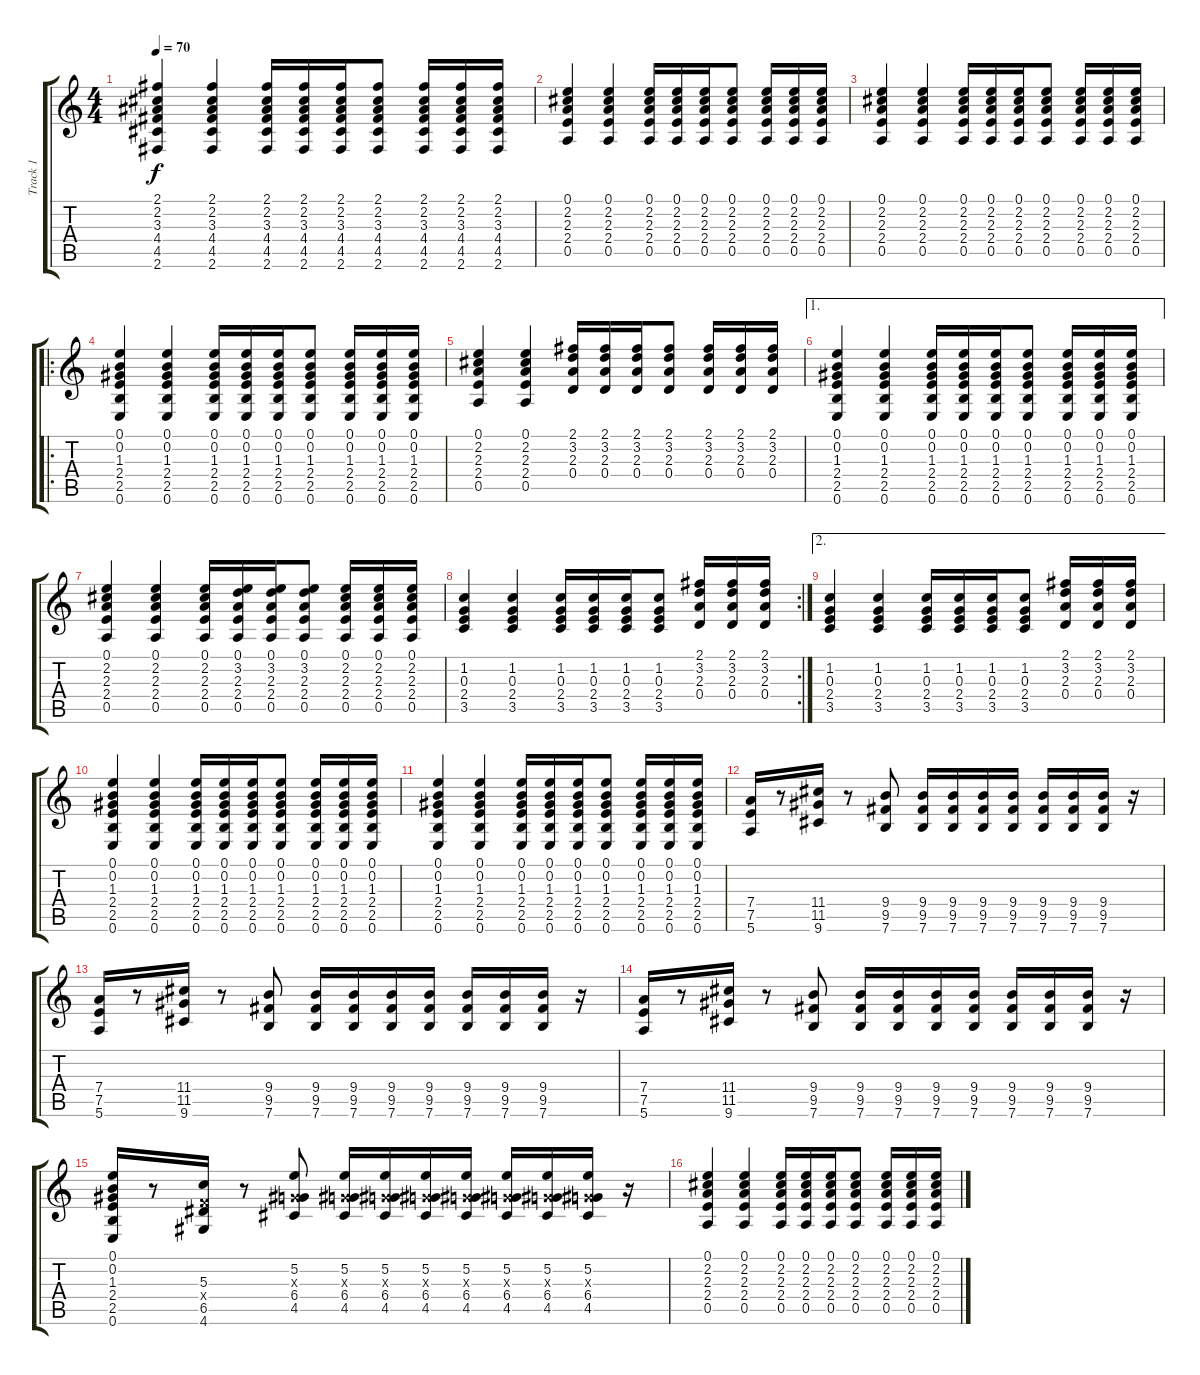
\track ("Track 1" "Track 1") {instrument acousticguitarsteel}
\staff {score tabs}
\tuning (E4 B3 G3 D3 A2 E2) {hide}
\ts (4 4)
\tempo 70
\clef g2
\ks c
(2.1 2.2 3.3 4.4 4.5 2.6).4{dy f} (2.1 2.2 3.3 4.4 4.5 2.6).4 (2.1 2.2 3.3 4.4 4.5 2.6).16 (2.1 2.2 3.3 4.4 4.5 2.6).16 (2.1 2.2 3.3 4.4 4.5 2.6).16 (2.1 2.2 3.3 4.4 4.5 2.6).8 (2.1 2.2 3.3 4.4 4.5 2.6).16 (2.1 2.2 3.3 4.4 4.5 2.6).16 (2.1 2.2 3.3 4.4 4.5 2.6).16 |
(0.1 2.2 2.3 2.4 0.5).4 (0.1 2.2 2.3 2.4 0.5).4 (0.1 2.2 2.3 2.4 0.5).16 (0.1 2.2 2.3 2.4 0.5).16 (0.1 2.2 2.3 2.4 0.5).16 (0.1 2.2 2.3 2.4 0.5).8 (0.1 2.2 2.3 2.4 0.5).16 (0.1 2.2 2.3 2.4 0.5).16 (0.1 2.2 2.3 2.4 0.5).16 |
(0.1 2.2 2.3 2.4 0.5).4 (0.1 2.2 2.3 2.4 0.5).4 (0.1 2.2 2.3 2.4 0.5).16 (0.1 2.2 2.3 2.4 0.5).16 (0.1 2.2 2.3 2.4 0.5).16 (0.1 2.2 2.3 2.4 0.5).8 (0.1 2.2 2.3 2.4 0.5).16 (0.1 2.2 2.3 2.4 0.5).16 (0.1 2.2 2.3 2.4 0.5).16 |
\ro
(0.1 0.2 1.3 2.4 2.5 0.6).4 (0.1 0.2 1.3 2.4 2.5 0.6).4 (0.1 0.2 1.3 2.4 2.5 0.6).16 (0.1 0.2 1.3 2.4 2.5 0.6).16 (0.1 0.2 1.3 2.4 2.5 0.6).16 (0.1 0.2 1.3 2.4 2.5 0.6).8 (0.1 0.2 1.3 2.4 2.5 0.6).16 (0.1 0.2 1.3 2.4 2.5 0.6).16 (0.1 0.2 1.3 2.4 2.5 0.6).16 |
(0.1 2.2 2.3 2.4 0.5).4 (0.1 2.2 2.3 2.4 0.5).4 (2.1 3.2 2.3 0.4).16 (2.1 3.2 2.3 0.4).16 (2.1 3.2 2.3 0.4).16 (2.1 3.2 2.3 0.4).8 (2.1 3.2 2.3 0.4).16 (2.1 3.2 2.3 0.4).16 (2.1 3.2 2.3 0.4).16 |
\ae 1
(0.1 0.2 1.3 2.4 2.5 0.6).4 (0.1 0.2 1.3 2.4 2.5 0.6).4 (0.1 0.2 1.3 2.4 2.5 0.6).16 (0.1 0.2 1.3 2.4 2.5 0.6).16 (0.1 0.2 1.3 2.4 2.5 0.6).16 (0.1 0.2 1.3 2.4 2.5 0.6).8 (0.1 0.2 1.3 2.4 2.5 0.6).16 (0.1 0.2 1.3 2.4 2.5 0.6).16 (0.1 0.2 1.3 2.4 2.5 0.6).16 |
(0.1 2.2 2.3 2.4 0.5).4 (0.1 2.2 2.3 2.4 0.5).4 (0.1 2.2 2.3 2.4 0.5).16 (0.1 3.2 2.3 2.4 0.5).16 (0.1 3.2 2.3 2.4 0.5).16 (0.1 3.2 2.3 2.4 0.5).8 (0.1 2.2 2.3 2.4 0.5).16 (0.1 2.2 2.3 2.4 0.5).16 (0.1 2.2 2.3 2.4 0.5).16 |
\rc 2
(1.2 0.3 2.4 3.5).4 (1.2 0.3 2.4 3.5).4 (1.2 0.3 2.4 3.5).16 (1.2 0.3 2.4 3.5).16 (1.2 0.3 2.4 3.5).16 (1.2 0.3 2.4 3.5).8 (2.1 3.2 2.3 0.4).16 (2.1 3.2 2.3 0.4).16 (2.1 3.2 2.3 0.4).16 |
\ae 2
(1.2 0.3 2.4 3.5).4 (1.2 0.3 2.4 3.5).4 (1.2 0.3 2.4 3.5).16 (1.2 0.3 2.4 3.5).16 (1.2 0.3 2.4 3.5).16 (1.2 0.3 2.4 3.5).8 (2.1 3.2 2.3 0.4).16 (2.1 3.2 2.3 0.4).16 (2.1 3.2 2.3 0.4).16 |
(0.1 0.2 1.3 2.4 2.5 0.6).4 (0.1 0.2 1.3 2.4 2.5 0.6).4 (0.1 0.2 1.3 2.4 2.5 0.6).16 (0.1 0.2 1.3 2.4 2.5 0.6).16 (0.1 0.2 1.3 2.4 2.5 0.6).16 (0.1 0.2 1.3 2.4 2.5 0.6).8 (0.1 0.2 1.3 2.4 2.5 0.6).16 (0.1 0.2 1.3 2.4 2.5 0.6).16 (0.1 0.2 1.3 2.4 2.5 0.6).16 |
(0.1 0.2 1.3 2.4 2.5 0.6).4 (0.1 0.2 1.3 2.4 2.5 0.6).4 (0.1 0.2 1.3 2.4 2.5 0.6).16 (0.1 0.2 1.3 2.4 2.5 0.6).16 (0.1 0.2 1.3 2.4 2.5 0.6).16 (0.1 0.2 1.3 2.4 2.5 0.6).8 (0.1 0.2 1.3 2.4 2.5 0.6).16 (0.1 0.2 1.3 2.4 2.5 0.6).16 (0.1 0.2 1.3 2.4 2.5 0.6).16 |
(7.4 7.5 5.6).16 r.8 (11.4 11.5 9.6).16 r.8 (9.4 9.5 7.6).8 (9.4 9.5 7.6).16 (9.4 9.5 7.6).16 (9.4 9.5 7.6).16 (9.4 9.5 7.6).16 (9.4 9.5 7.6).16 (9.4 9.5 7.6).16 (9.4 9.5 7.6).16 r.16 |
(7.4 7.5 5.6).16 r.8 (11.4 11.5 9.6).16 r.8 (9.4 9.5 7.6).8 (9.4 9.5 7.6).16 (9.4 9.5 7.6).16 (9.4 9.5 7.6).16 (9.4 9.5 7.6).16 (9.4 9.5 7.6).16 (9.4 9.5 7.6).16 (9.4 9.5 7.6).16 r.16 |
(7.4 7.5 5.6).16 r.8 (11.4 11.5 9.6).16 r.8 (9.4 9.5 7.6).8 (9.4 9.5 7.6).16 (9.4 9.5 7.6).16 (9.4 9.5 7.6).16 (9.4 9.5 7.6).16 (9.4 9.5 7.6).16 (9.4 9.5 7.6).16 (9.4 9.5 7.6).16 r.16 |
(0.1 0.2 1.3 2.4 2.5 0.6).16 r.8 (5.3 3.4{x} 6.5 4.6).16 r.8 (5.2 0.3{x} 6.4 4.5).8 (5.2 0.3{x} 6.4 4.5).16 (5.2 0.3{x} 6.4 4.5).16 (5.2 0.3{x} 6.4 4.5).16 (5.2 0.3{x} 6.4 4.5).16 (5.2 0.3{x} 6.4 4.5).16 (5.2 0.3{x} 6.4 4.5).16 (5.2 0.3{x} 6.4 4.5).16 r.16 |
(0.1 2.2 2.3 2.4 0.5).4 (0.1 2.2 2.3 2.4 0.5).4 (0.1 2.2 2.3 2.4 0.5).16 (0.1 2.2 2.3 2.4 0.5).16 (0.1 2.2 2.3 2.4 0.5).16 (0.1 2.2 2.3 2.4 0.5).8 (0.1 2.2 2.3 2.4 0.5).16 (0.1 2.2 2.3 2.4 0.5).16 (0.1 2.2 2.3 2.4 0.5).16
